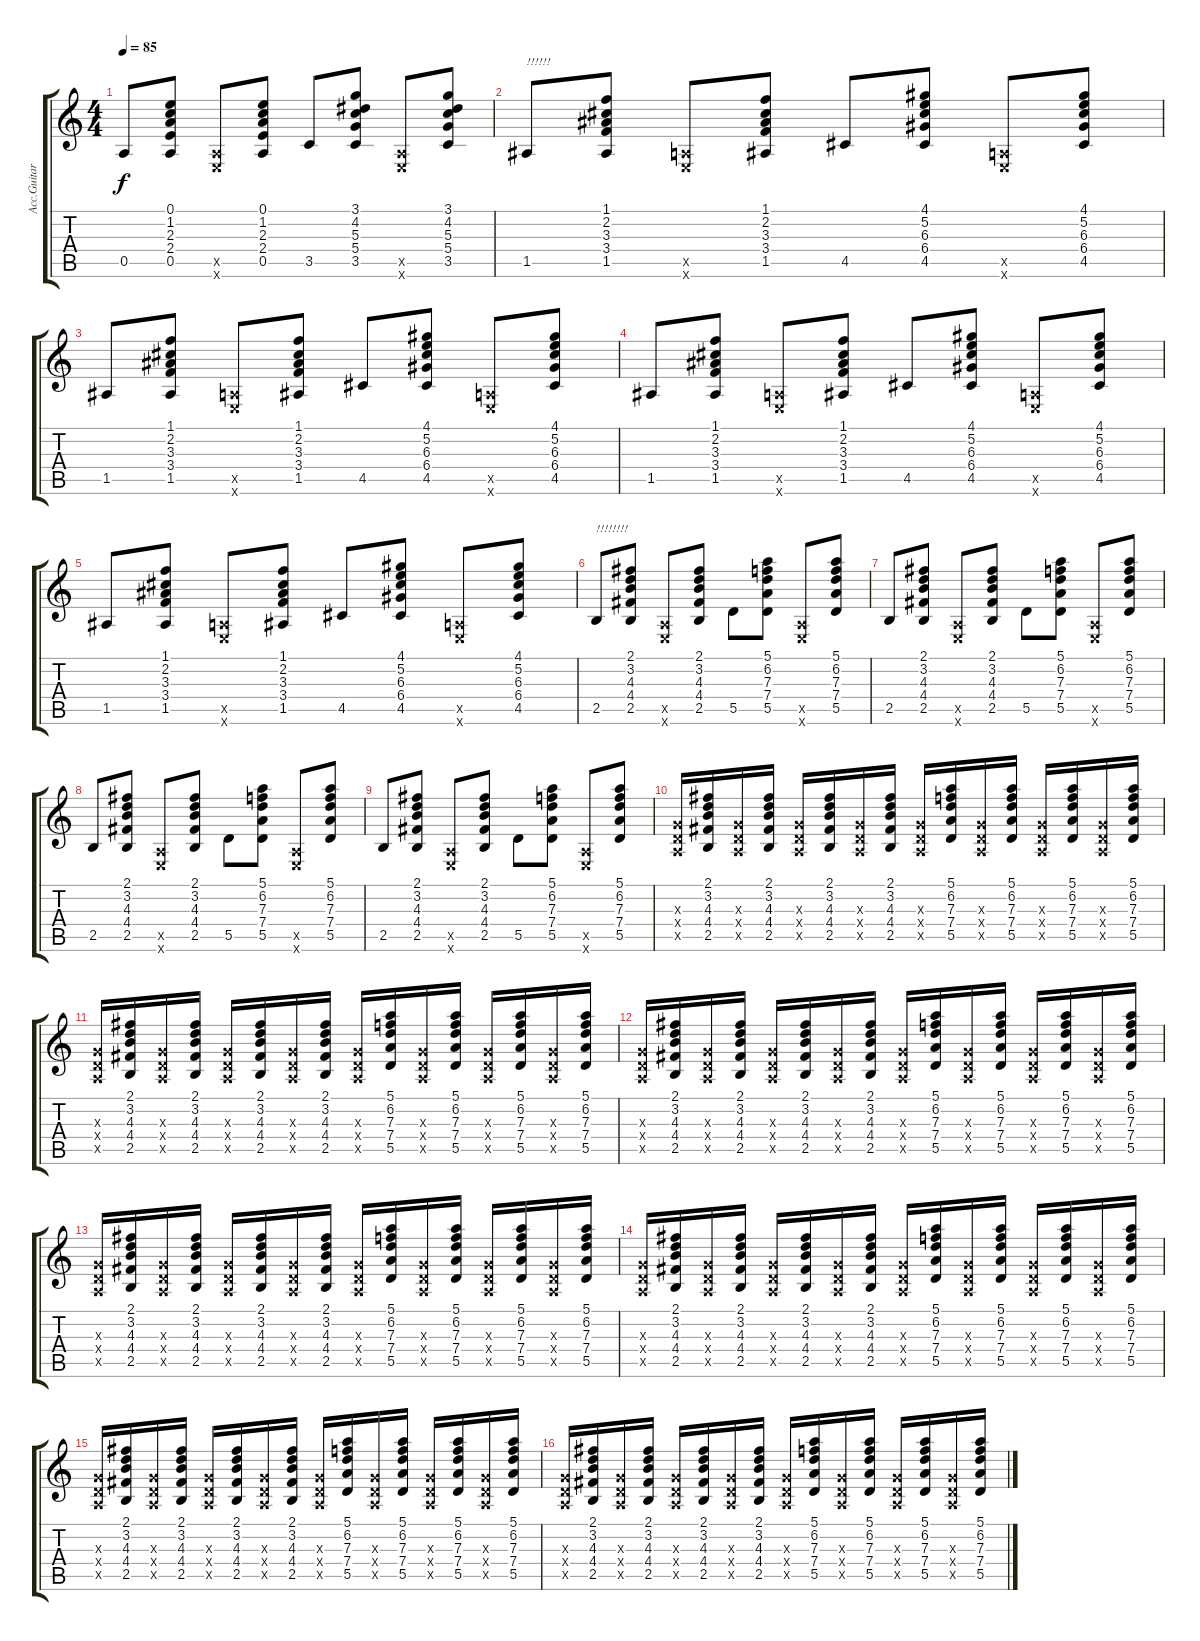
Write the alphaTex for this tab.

\track ("Acc.Guitare" "Acc.Guitar") {instrument acousticguitarsteel}
\staff {score tabs}
\tuning (E4 B3 G3 D3 A2 E2) {hide}
\ts (4 4)
\tempo 85
\clef g2
\ks c
0.5.8{dy f} (0.1 1.2 2.3 2.4 0.5).8 (0.5{x} 0.6{x}).8 (0.1 1.2 2.3 2.4 0.5).8 3.5.8 (3.1 4.2 5.3 5.4 3.5).8 (0.5{x} 0.6{x}).8 (3.1 4.2 5.3 5.4 3.5).8 |
1.5.8{txt "!!!!!!"} (1.1 2.2 3.3 3.4 1.5).8 (0.5{x} 0.6{x}).8 (1.1 2.2 3.3 3.4 1.5).8 4.5.8 (4.1 5.2 6.3 6.4 4.5).8 (0.5{x} 0.6{x}).8 (4.1 5.2 6.3 6.4 4.5).8 |
1.5.8 (1.1 2.2 3.3 3.4 1.5).8 (0.5{x} 0.6{x}).8 (1.1 2.2 3.3 3.4 1.5).8 4.5.8 (4.1 5.2 6.3 6.4 4.5).8 (0.5{x} 0.6{x}).8 (4.1 5.2 6.3 6.4 4.5).8 |
1.5.8 (1.1 2.2 3.3 3.4 1.5).8 (0.5{x} 0.6{x}).8 (1.1 2.2 3.3 3.4 1.5).8 4.5.8 (4.1 5.2 6.3 6.4 4.5).8 (0.5{x} 0.6{x}).8 (4.1 5.2 6.3 6.4 4.5).8 |
1.5.8 (1.1 2.2 3.3 3.4 1.5).8 (0.5{x} 0.6{x}).8 (1.1 2.2 3.3 3.4 1.5).8 4.5.8 (4.1 5.2 6.3 6.4 4.5).8 (0.5{x} 0.6{x}).8 (4.1 5.2 6.3 6.4 4.5).8 |
2.5.8{txt "!!!!!!!!"} (2.1 3.2 4.3 4.4 2.5).8 (0.5{x} 0.6{x}).8 (2.1 3.2 4.3 4.4 2.5).8 5.5.8 (5.1 6.2 7.3 7.4 5.5).8 (0.5{x} 0.6{x}).8 (5.1 6.2 7.3 7.4 5.5).8 |
2.5.8 (2.1 3.2 4.3 4.4 2.5).8 (0.5{x} 0.6{x}).8 (2.1 3.2 4.3 4.4 2.5).8 5.5.8 (5.1 6.2 7.3 7.4 5.5).8 (0.5{x} 0.6{x}).8 (5.1 6.2 7.3 7.4 5.5).8 |
2.5.8 (2.1 3.2 4.3 4.4 2.5).8 (0.5{x} 0.6{x}).8 (2.1 3.2 4.3 4.4 2.5).8 5.5.8 (5.1 6.2 7.3 7.4 5.5).8 (0.5{x} 0.6{x}).8 (5.1 6.2 7.3 7.4 5.5).8 |
2.5.8 (2.1 3.2 4.3 4.4 2.5).8 (0.5{x} 0.6{x}).8 (2.1 3.2 4.3 4.4 2.5).8 5.5.8 (5.1 6.2 7.3 7.4 5.5).8 (0.5{x} 0.6{x}).8 (5.1 6.2 7.3 7.4 5.5).8 |
(0.3{x} 0.4{x} 0.5{x}).16 (2.1 3.2 4.3 4.4 2.5).16 (0.3{x} 0.4{x} 0.5{x}).16 (2.1 3.2 4.3 4.4 2.5).16 (0.3{x} 0.4{x} 0.5{x}).16 (2.1 3.2 4.3 4.4 2.5).16 (0.3{x} 0.4{x} 0.5{x}).16 (2.1 3.2 4.3 4.4 2.5).16 (0.3{x} 0.4{x} 0.5{x}).16 (5.1 6.2 7.3 7.4 5.5).16 (0.3{x} 0.4{x} 0.5{x}).16 (5.1 6.2 7.3 7.4 5.5).16 (0.3{x} 0.4{x} 0.5{x}).16 (5.1 6.2 7.3 7.4 5.5).16 (0.3{x} 0.4{x} 0.5{x}).16 (5.1 6.2 7.3 7.4 5.5).16 |
(0.3{x} 0.4{x} 0.5{x}).16 (2.1 3.2 4.3 4.4 2.5).16 (0.3{x} 0.4{x} 0.5{x}).16 (2.1 3.2 4.3 4.4 2.5).16 (0.3{x} 0.4{x} 0.5{x}).16 (2.1 3.2 4.3 4.4 2.5).16 (0.3{x} 0.4{x} 0.5{x}).16 (2.1 3.2 4.3 4.4 2.5).16 (0.3{x} 0.4{x} 0.5{x}).16 (5.1 6.2 7.3 7.4 5.5).16 (0.3{x} 0.4{x} 0.5{x}).16 (5.1 6.2 7.3 7.4 5.5).16 (0.3{x} 0.4{x} 0.5{x}).16 (5.1 6.2 7.3 7.4 5.5).16 (0.3{x} 0.4{x} 0.5{x}).16 (5.1 6.2 7.3 7.4 5.5).16 |
(0.3{x} 0.4{x} 0.5{x}).16 (2.1 3.2 4.3 4.4 2.5).16 (0.3{x} 0.4{x} 0.5{x}).16 (2.1 3.2 4.3 4.4 2.5).16 (0.3{x} 0.4{x} 0.5{x}).16 (2.1 3.2 4.3 4.4 2.5).16 (0.3{x} 0.4{x} 0.5{x}).16 (2.1 3.2 4.3 4.4 2.5).16 (0.3{x} 0.4{x} 0.5{x}).16 (5.1 6.2 7.3 7.4 5.5).16 (0.3{x} 0.4{x} 0.5{x}).16 (5.1 6.2 7.3 7.4 5.5).16 (0.3{x} 0.4{x} 0.5{x}).16 (5.1 6.2 7.3 7.4 5.5).16 (0.3{x} 0.4{x} 0.5{x}).16 (5.1 6.2 7.3 7.4 5.5).16 |
(0.3{x} 0.4{x} 0.5{x}).16 (2.1 3.2 4.3 4.4 2.5).16 (0.3{x} 0.4{x} 0.5{x}).16 (2.1 3.2 4.3 4.4 2.5).16 (0.3{x} 0.4{x} 0.5{x}).16 (2.1 3.2 4.3 4.4 2.5).16 (0.3{x} 0.4{x} 0.5{x}).16 (2.1 3.2 4.3 4.4 2.5).16 (0.3{x} 0.4{x} 0.5{x}).16 (5.1 6.2 7.3 7.4 5.5).16 (0.3{x} 0.4{x} 0.5{x}).16 (5.1 6.2 7.3 7.4 5.5).16 (0.3{x} 0.4{x} 0.5{x}).16 (5.1 6.2 7.3 7.4 5.5).16 (0.3{x} 0.4{x} 0.5{x}).16 (5.1 6.2 7.3 7.4 5.5).16 |
(0.3{x} 0.4{x} 0.5{x}).16 (2.1 3.2 4.3 4.4 2.5).16 (0.3{x} 0.4{x} 0.5{x}).16 (2.1 3.2 4.3 4.4 2.5).16 (0.3{x} 0.4{x} 0.5{x}).16 (2.1 3.2 4.3 4.4 2.5).16 (0.3{x} 0.4{x} 0.5{x}).16 (2.1 3.2 4.3 4.4 2.5).16 (0.3{x} 0.4{x} 0.5{x}).16 (5.1 6.2 7.3 7.4 5.5).16 (0.3{x} 0.4{x} 0.5{x}).16 (5.1 6.2 7.3 7.4 5.5).16 (0.3{x} 0.4{x} 0.5{x}).16 (5.1 6.2 7.3 7.4 5.5).16 (0.3{x} 0.4{x} 0.5{x}).16 (5.1 6.2 7.3 7.4 5.5).16 |
(0.3{x} 0.4{x} 0.5{x}).16 (2.1 3.2 4.3 4.4 2.5).16 (0.3{x} 0.4{x} 0.5{x}).16 (2.1 3.2 4.3 4.4 2.5).16 (0.3{x} 0.4{x} 0.5{x}).16 (2.1 3.2 4.3 4.4 2.5).16 (0.3{x} 0.4{x} 0.5{x}).16 (2.1 3.2 4.3 4.4 2.5).16 (0.3{x} 0.4{x} 0.5{x}).16 (5.1 6.2 7.3 7.4 5.5).16 (0.3{x} 0.4{x} 0.5{x}).16 (5.1 6.2 7.3 7.4 5.5).16 (0.3{x} 0.4{x} 0.5{x}).16 (5.1 6.2 7.3 7.4 5.5).16 (0.3{x} 0.4{x} 0.5{x}).16 (5.1 6.2 7.3 7.4 5.5).16 |
(0.3{x} 0.4{x} 0.5{x}).16 (2.1 3.2 4.3 4.4 2.5).16 (0.3{x} 0.4{x} 0.5{x}).16 (2.1 3.2 4.3 4.4 2.5).16 (0.3{x} 0.4{x} 0.5{x}).16 (2.1 3.2 4.3 4.4 2.5).16 (0.3{x} 0.4{x} 0.5{x}).16 (2.1 3.2 4.3 4.4 2.5).16 (0.3{x} 0.4{x} 0.5{x}).16 (5.1 6.2 7.3 7.4 5.5).16 (0.3{x} 0.4{x} 0.5{x}).16 (5.1 6.2 7.3 7.4 5.5).16 (0.3{x} 0.4{x} 0.5{x}).16 (5.1 6.2 7.3 7.4 5.5).16 (0.3{x} 0.4{x} 0.5{x}).16 (5.1 6.2 7.3 7.4 5.5).16
